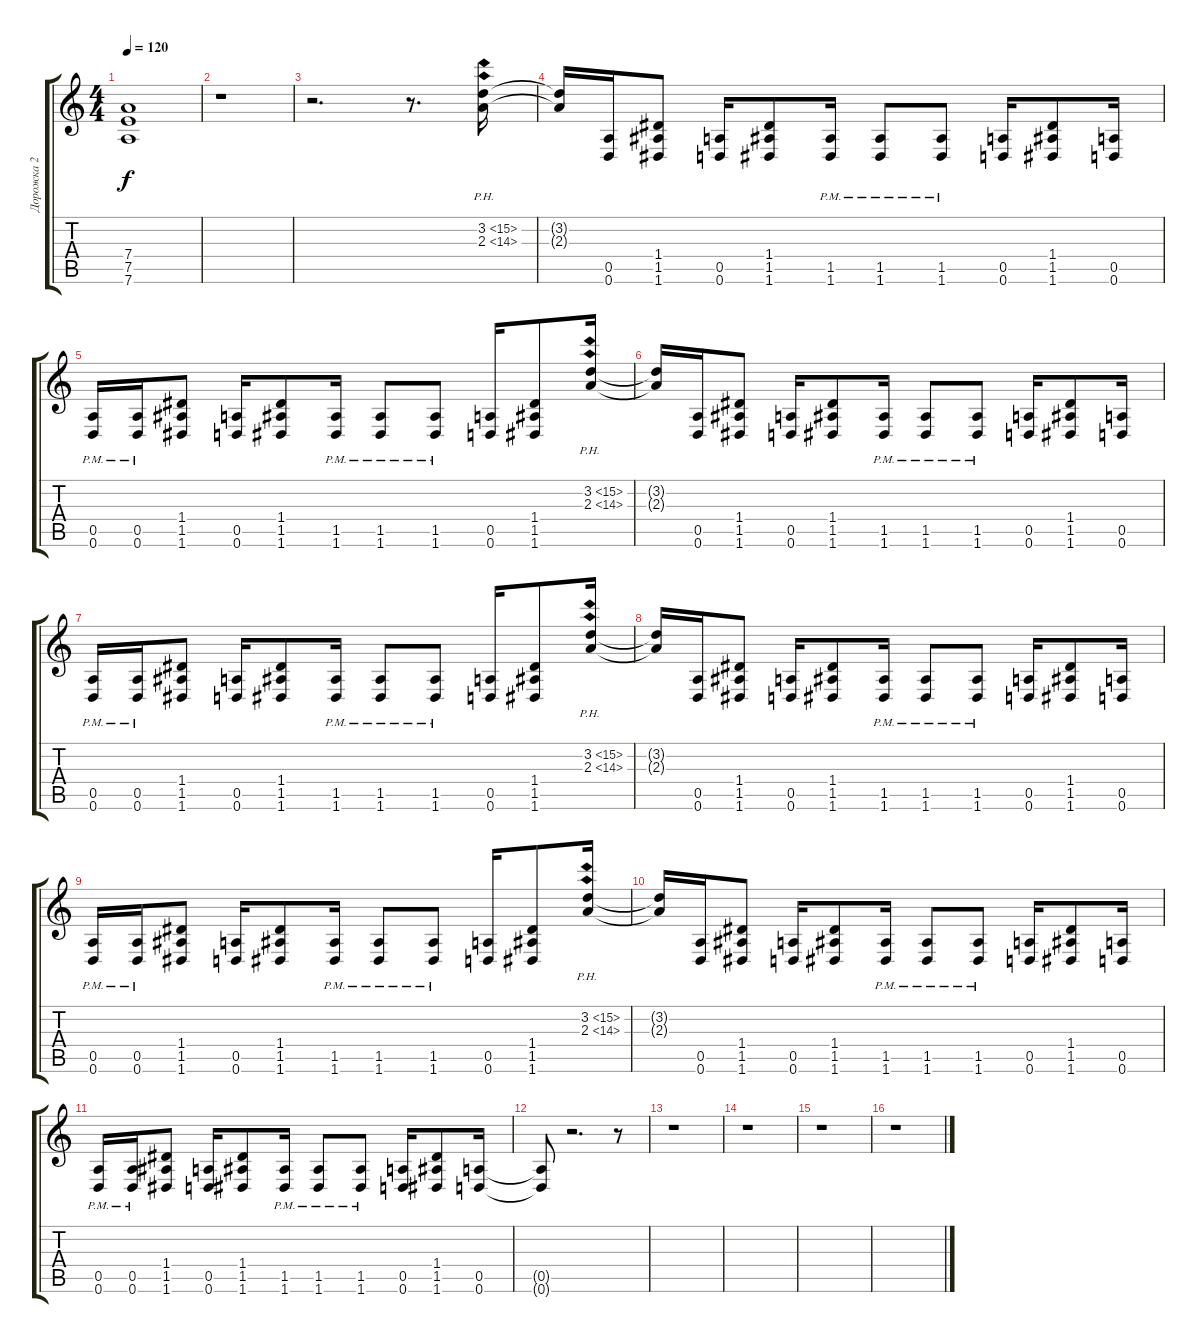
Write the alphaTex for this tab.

\track ("Дорожка 2" "Дорожка 2") {instrument overdrivenguitar}
\staff {score tabs}
\tuning (E4 B3 G3 D3 A2 D2) {hide}
\ts (4 4)
\tempo 120
\clef g2
\ks c
(7.4 7.5 7.6).1{dy f} |
r.1 |
r.2{d} r.8{d} (3.2{ph 12} 2.3{ph 12}).16 |
(3.2{t} 2.3{t}).16 (0.5 0.6).16 (1.4 1.5 1.6).8 (0.5 0.6).16 (1.4 1.5 1.6).8 (1.5{pm} 1.6{pm}).16 (1.5{pm} 1.6{pm}).8 (1.5{pm} 1.6).8 (0.5 0.6).16 (1.4 1.5 1.6).8 (0.5 0.6).16 |
(0.5{pm} 0.6{pm}).16 (0.5{pm} 0.6{pm}).16 (1.4 1.5 1.6).8 (0.5 0.6).16 (1.4 1.5 1.6).8 (1.5{pm} 1.6{pm}).16 (1.5{pm} 1.6{pm}).8 (1.5{pm} 1.6{pm}).8 (0.5 0.6).16 (1.4 1.5 1.6).8 (3.2{ph 12} 2.3{ph 12}).16 |
(3.2{t} 2.3{t}).16 (0.5 0.6).16 (1.4 1.5 1.6).8 (0.5 0.6).16 (1.4 1.5 1.6).8 (1.5{pm} 1.6{pm}).16 (1.5{pm} 1.6{pm}).8 (1.5{pm} 1.6).8 (0.5 0.6).16 (1.4 1.5 1.6).8 (0.5 0.6).16 |
(0.5{pm} 0.6{pm}).16 (0.5{pm} 0.6{pm}).16 (1.4 1.5 1.6).8 (0.5 0.6).16 (1.4 1.5 1.6).8 (1.5{pm} 1.6{pm}).16 (1.5{pm} 1.6{pm}).8 (1.5{pm} 1.6{pm}).8 (0.5 0.6).16 (1.4 1.5 1.6).8 (3.2{ph 12} 2.3{ph 12}).16 |
(3.2{t} 2.3{t}).16 (0.5 0.6).16 (1.4 1.5 1.6).8 (0.5 0.6).16 (1.4 1.5 1.6).8 (1.5{pm} 1.6{pm}).16 (1.5{pm} 1.6{pm}).8 (1.5{pm} 1.6).8 (0.5 0.6).16 (1.4 1.5 1.6).8 (0.5 0.6).16 |
(0.5{pm} 0.6{pm}).16 (0.5{pm} 0.6{pm}).16 (1.4 1.5 1.6).8 (0.5 0.6).16 (1.4 1.5 1.6).8 (1.5{pm} 1.6{pm}).16 (1.5{pm} 1.6{pm}).8 (1.5{pm} 1.6{pm}).8 (0.5 0.6).16 (1.4 1.5 1.6).8 (3.2{ph 12} 2.3{ph 12}).16 |
(3.2{t} 2.3{t}).16 (0.5 0.6).16 (1.4 1.5 1.6).8 (0.5 0.6).16 (1.4 1.5 1.6).8 (1.5{pm} 1.6{pm}).16 (1.5{pm} 1.6{pm}).8 (1.5{pm} 1.6).8 (0.5 0.6).16 (1.4 1.5 1.6).8 (0.5 0.6).16 |
(0.5{pm} 0.6{pm}).16 (0.5{pm} 0.6{pm}).16 (1.4 1.5 1.6).8 (0.5 0.6).16 (1.4 1.5 1.6).8 (1.5{pm} 1.6{pm}).16 (1.5{pm} 1.6{pm}).8 (1.5{pm} 1.6{pm}).8 (0.5 0.6).16 (1.4 1.5 1.6).8 (0.5 0.6).16 |
(0.5{t} 0.6{t}).8 r.2{d} r.8 |
r.1 |
r.1 |
r.1 |
r.1
